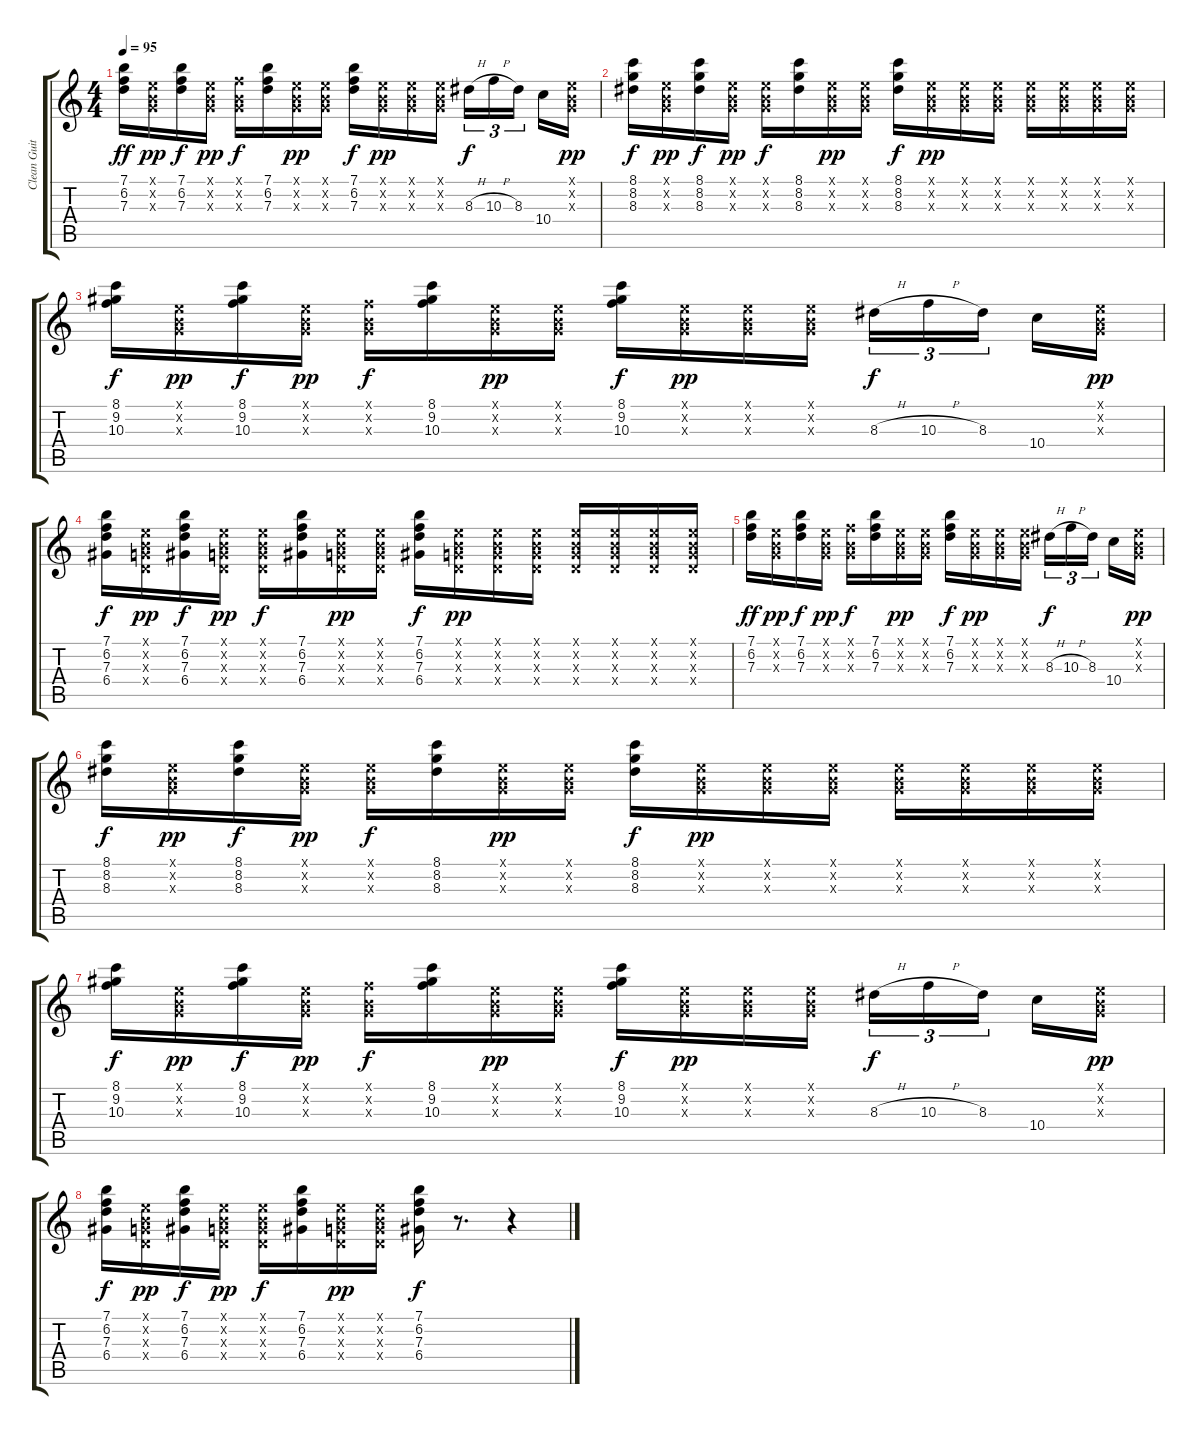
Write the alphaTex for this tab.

\track ("Clean Guitar" "Clean Guit") {instrument electricguitarclean}
\staff {score tabs}
\tuning (E4 B3 G3 D3 A2 E2) {hide}
\ts (4 4)
\tempo 95
\clef g2
\ks c
(7.1 6.2 7.3).16{dy ff} (0.1{x} 0.2{x} 0.3{x}).16{dy pp} (7.1 6.2 7.3).16{dy f} (0.1{x} 0.2{x} 0.3{x}).16{dy pp} (1.1{x} 0.2{x} 0.3{x}).16{dy f} (7.1 6.2 7.3).16 (0.1{x} 0.2{x} 0.3{x}).16{dy pp} (0.1{x} 0.2{x} 0.3{x}).16 (7.1 6.2 7.3).16{dy f} (0.1{x} 0.2{x} 0.3{x}).16{dy pp} (0.1{x} 0.2{x} 0.3{x}).16 (0.1{x} 0.2{x} 0.3{x}).16 8.3{h}.16{tu (3 2) dy f} 10.3{h}.16{tu (3 2)} 8.3.16{tu (3 2)} 10.4.16 (0.1{x} 0.2{x} 0.3{x}).16{dy pp} |
(8.1 8.2 8.3).16{dy f} (0.1{x} 0.2{x} 0.3{x}).16{dy pp} (8.1 8.2 8.3).16{dy f} (0.1{x} 0.2{x} 0.3{x}).16{dy pp} (0.1{x} 0.2{x} 0.3{x}).16{dy f} (8.1 8.2 8.3).16 (0.1{x} 0.2{x} 0.3{x}).16{dy pp} (0.1{x} 0.2{x} 0.3{x}).16 (8.1 8.2 8.3).16{dy f} (0.1{x} 0.2{x} 0.3{x}).16{dy pp} (0.1{x} 0.2{x} 0.3{x}).16 (0.1{x} 0.2{x} 0.3{x}).16 (0.1{x} 0.2{x} 0.3{x}).16 (0.1{x} 0.2{x} 0.3{x}).16 (0.1{x} 0.2{x} 0.3{x}).16 (0.1{x} 0.2{x} 0.3{x}).16 |
(8.1 9.2 10.3).16{dy f} (0.1{x} 0.2{x} 0.3{x}).16{dy pp} (8.1 9.2 10.3).16{dy f} (0.1{x} 0.2{x} 0.3{x}).16{dy pp} (1.1{x} 0.2{x} 0.3{x}).16{dy f} (8.1 9.2 10.3).16 (0.1{x} 0.2{x} 0.3{x}).16{dy pp} (0.1{x} 0.2{x} 0.3{x}).16 (8.1 9.2 10.3).16{dy f} (0.1{x} 0.2{x} 0.3{x}).16{dy pp} (0.1{x} 0.2{x} 0.3{x}).16 (0.1{x} 0.2{x} 0.3{x}).16 8.3{h}.16{tu (3 2) dy f} 10.3{h}.16{tu (3 2)} 8.3.16{tu (3 2)} 10.4.16 (0.1{x} 0.2{x} 0.3{x}).16{dy pp} |
(7.1 6.2 7.3 6.4).16{dy f} (0.1{x} 0.2{x} 0.3{x} 0.4{x}).16{dy pp} (7.1 6.2 7.3 6.4).16{dy f} (0.1{x} 0.2{x} 0.3{x} 0.4{x}).16{dy pp} (0.1{x} 0.2{x} 0.3{x} 0.4{x}).16{dy f} (7.1 6.2 7.3 6.4).16 (0.1{x} 0.2{x} 0.3{x} 0.4{x}).16{dy pp} (0.1{x} 0.2{x} 0.3{x} 0.4{x}).16 (7.1 6.2 7.3 6.4).16{dy f} (0.1{x} 0.2{x} 0.3{x} 0.4{x}).16{dy pp} (0.1{x} 0.2{x} 0.3{x} 0.4{x}).16 (0.1{x} 0.2{x} 0.3{x} 0.4{x}).16 (0.1{x} 0.2{x} 0.3{x} 0.4{x}).16 (0.1{x} 0.2{x} 0.3{x} 0.4{x}).16 (0.1{x} 0.2{x} 0.3{x} 0.4{x}).16 (0.1{x} 0.2{x} 0.3{x} 0.4{x}).16 |
(7.1 6.2 7.3).16{dy ff} (0.1{x} 0.2{x} 0.3{x}).16{dy pp} (7.1 6.2 7.3).16{dy f} (0.1{x} 0.2{x} 0.3{x}).16{dy pp} (1.1{x} 0.2{x} 0.3{x}).16{dy f} (7.1 6.2 7.3).16 (0.1{x} 0.2{x} 0.3{x}).16{dy pp} (0.1{x} 0.2{x} 0.3{x}).16 (7.1 6.2 7.3).16{dy f} (0.1{x} 0.2{x} 0.3{x}).16{dy pp} (0.1{x} 0.2{x} 0.3{x}).16 (0.1{x} 0.2{x} 0.3{x}).16 8.3{h}.16{tu (3 2) dy f} 10.3{h}.16{tu (3 2)} 8.3.16{tu (3 2)} 10.4.16 (0.1{x} 0.2{x} 0.3{x}).16{dy pp} |
(8.1 8.2 8.3).16{dy f} (0.1{x} 0.2{x} 0.3{x}).16{dy pp} (8.1 8.2 8.3).16{dy f} (0.1{x} 0.2{x} 0.3{x}).16{dy pp} (0.1{x} 0.2{x} 0.3{x}).16{dy f} (8.1 8.2 8.3).16 (0.1{x} 0.2{x} 0.3{x}).16{dy pp} (0.1{x} 0.2{x} 0.3{x}).16 (8.1 8.2 8.3).16{dy f} (0.1{x} 0.2{x} 0.3{x}).16{dy pp} (0.1{x} 0.2{x} 0.3{x}).16 (0.1{x} 0.2{x} 0.3{x}).16 (0.1{x} 0.2{x} 0.3{x}).16 (0.1{x} 0.2{x} 0.3{x}).16 (0.1{x} 0.2{x} 0.3{x}).16 (0.1{x} 0.2{x} 0.3{x}).16 |
(8.1 9.2 10.3).16{dy f} (0.1{x} 0.2{x} 0.3{x}).16{dy pp} (8.1 9.2 10.3).16{dy f} (0.1{x} 0.2{x} 0.3{x}).16{dy pp} (1.1{x} 0.2{x} 0.3{x}).16{dy f} (8.1 9.2 10.3).16 (0.1{x} 0.2{x} 0.3{x}).16{dy pp} (0.1{x} 0.2{x} 0.3{x}).16 (8.1 9.2 10.3).16{dy f} (0.1{x} 0.2{x} 0.3{x}).16{dy pp} (0.1{x} 0.2{x} 0.3{x}).16 (0.1{x} 0.2{x} 0.3{x}).16 8.3{h}.16{tu (3 2) dy f} 10.3{h}.16{tu (3 2)} 8.3.16{tu (3 2)} 10.4.16 (0.1{x} 0.2{x} 0.3{x}).16{dy pp} |
(7.1 6.2 7.3 6.4).16{dy f} (0.1{x} 0.2{x} 0.3{x} 0.4{x}).16{dy pp} (7.1 6.2 7.3 6.4).16{dy f} (0.1{x} 0.2{x} 0.3{x} 0.4{x}).16{dy pp} (0.1{x} 0.2{x} 0.3{x} 0.4{x}).16{dy f} (7.1 6.2 7.3 6.4).16 (0.1{x} 0.2{x} 0.3{x} 0.4{x}).16{dy pp} (0.1{x} 0.2{x} 0.3{x} 0.4{x}).16 (7.1 6.2 7.3 6.4).16{dy f} r.8{d} r.4
